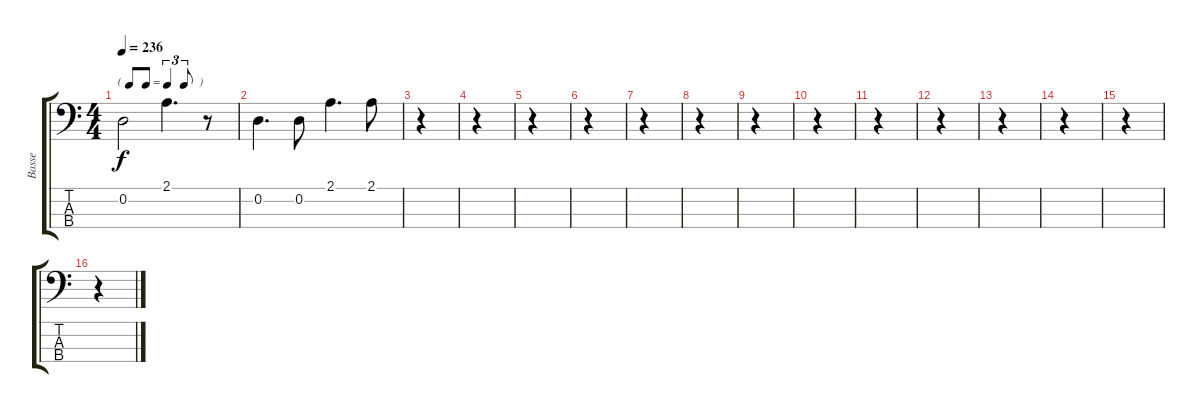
\track ("Basse" "Basse") {instrument slapbass1}
\staff {score tabs}
\tuning (G2 D2 A1 E1) {hide}
\ts (4 4)
\tf triplet8th
\tempo 236
\clef f4
\ks c
0.2.2{dy f} 2.1.4{d} r.8 |
0.2.4{d} 0.2.8 2.1.4{d} 2.1.8 |
r.4 |
r.4 |
r.4 |
r.4 |
r.4 |
r.4 |
r.4 |
r.4 |
r.4 |
r.4 |
r.4 |
r.4 |
r.4 |
r.4
